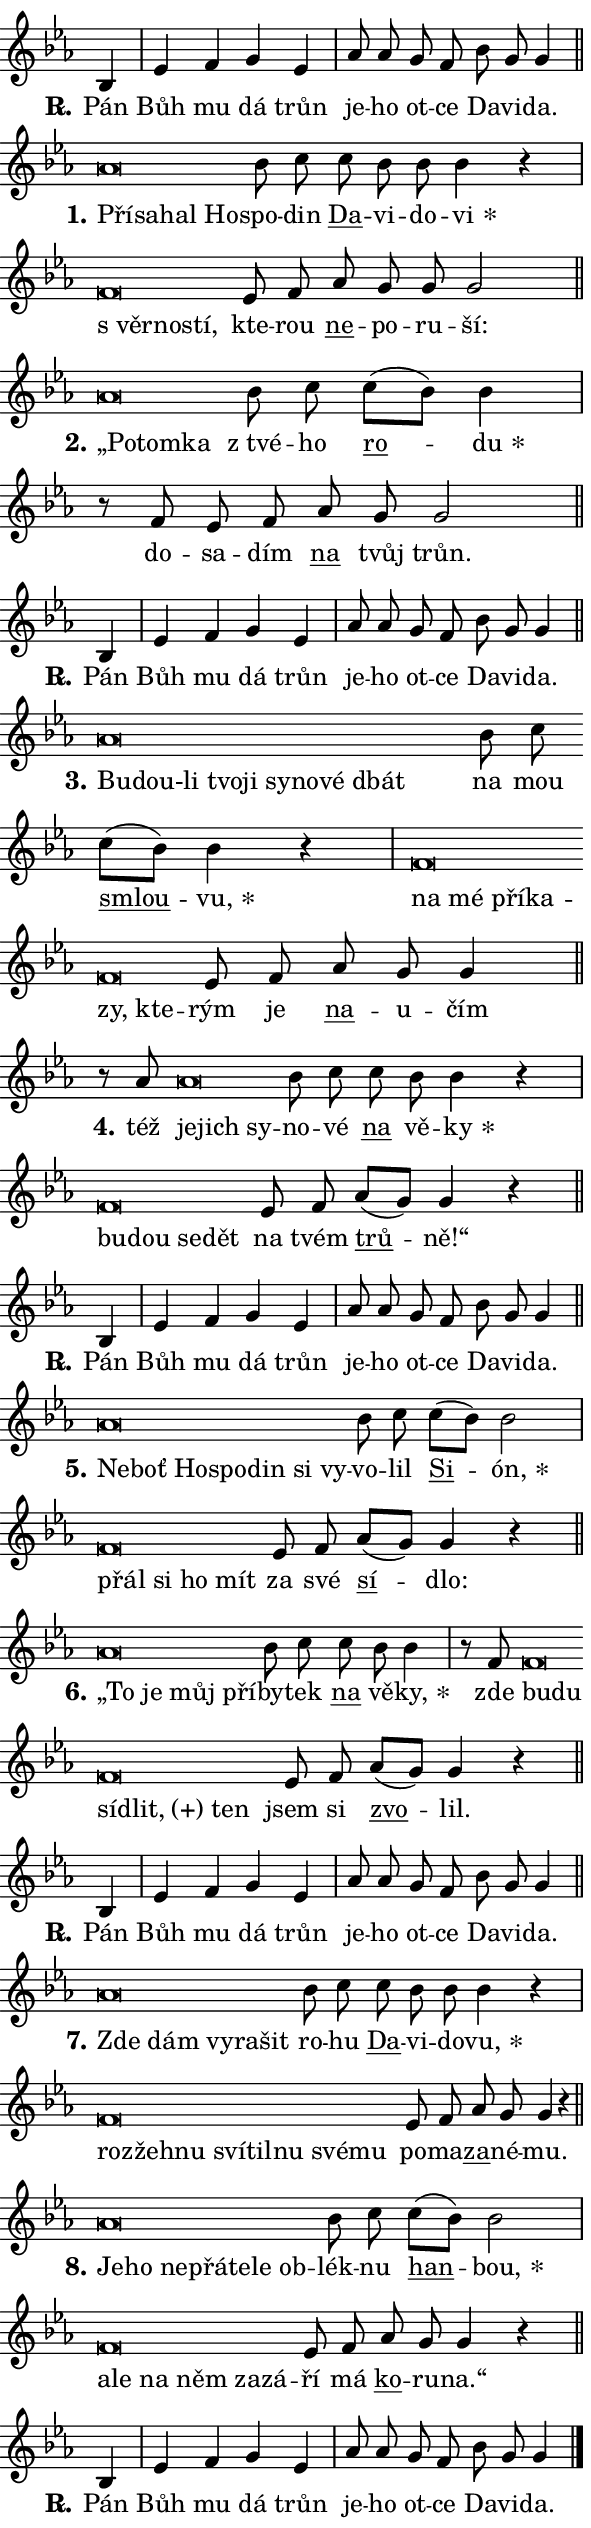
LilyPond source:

\version "2.24.0"
\header { tagline = "" }
\paper {
  indent = 0\cm
  top-margin = 0\cm
  right-margin = 0.13\cm % to fit lyric hyphens
  bottom-margin = 0\cm
  left-margin = 0\cm
  paper-width = 10\cm
  page-breaking = #ly:one-page-breaking
  system-system-spacing.basic-distance = #11
  score-system-spacing.basic-distance = #11
  ragged-last = ##f
}


%% Author: Thomas Morley
%% https://lists.gnu.org/archive/html/lilypond-user/2020-05/msg00002.html
#(define (line-position grob)
"Returns position of @var[grob} in current system:
   @code{'start}, if at first time-step
   @code{'end}, if at last time-step
   @code{'middle} otherwise
"
  (let* ((col (ly:item-get-column grob))
         (ln (ly:grob-object col 'left-neighbor))
         (rn (ly:grob-object col 'right-neighbor))
         (col-to-check-left (if (ly:grob? ln) ln col))
         (col-to-check-right (if (ly:grob? rn) rn col))
         (break-dir-left
           (and
             (ly:grob-property col-to-check-left 'non-musical #f)
             (ly:item-break-dir col-to-check-left)))
         (break-dir-right
           (and
             (ly:grob-property col-to-check-right 'non-musical #f)
             (ly:item-break-dir col-to-check-right))))
        (cond ((eqv? 1 break-dir-left) 'start)
              ((eqv? -1 break-dir-right) 'end)
              (else 'middle))))

#(define (tranparent-at-line-position vctor)
  (lambda (grob)
  "Relying on @code{line-position} select the relevant enry from @var{vctor}.
Used to determine transparency,"
    (case (line-position grob)
      ((end) (not (vector-ref vctor 0)))
      ((middle) (not (vector-ref vctor 1)))
      ((start) (not (vector-ref vctor 2))))))

noteHeadBreakVisibility =
#(define-music-function (break-visibility)(vector?)
"Makes @code{NoteHead}s transparent relying on @var{break-visibility}"
#{
  \override NoteHead.transparent =
    #(tranparent-at-line-position break-visibility)
#})

#(define delete-ledgers-for-transparent-note-heads
  (lambda (grob)
    "Reads whether a @code{NoteHead} is transparent.
If so this @code{NoteHead} is removed from @code{'note-heads} from
@var{grob}, which is supposed to be @code{LedgerLineSpanner}.
As a result ledgers are not printed for this @code{NoteHead}"
    (let* ((nhds-array (ly:grob-object grob 'note-heads))
           (nhds-list
             (if (ly:grob-array? nhds-array)
                 (ly:grob-array->list nhds-array)
                 '()))
           ;; Relies on the transparent-property being done before
           ;; Staff.LedgerLineSpanner.after-line-breaking is executed.
           ;; This is fragile ...
           (to-keep
             (remove
               (lambda (nhd)
                 (ly:grob-property nhd 'transparent #f))
               nhds-list)))
      ;; TODO find a better method to iterate over grob-arrays, similiar
      ;; to filter/remove etc for lists
      ;; For now rebuilt from scratch
      (set! (ly:grob-object grob 'note-heads)  '())
      (for-each
        (lambda (nhd)
          (ly:pointer-group-interface::add-grob grob 'note-heads nhd))
        to-keep))))

squashNotes = {
  \override NoteHead.X-extent = #'(-0.2 . 0.2)
  \override NoteHead.Y-extent = #'(-0.75 . 0)
  \override NoteHead.stencil =
    #(lambda (grob)
       (let ((pos (ly:grob-property grob 'staff-position)))
         (begin
           (if (< pos -7) (display "ERROR: Lower brevis then expected\n") (display ""))
           (if (<= pos -6) ly:text-interface::print ly:note-head::print))))
}
unSquashNotes = {
  \revert NoteHead.X-extent
  \revert NoteHead.Y-extent
  \revert NoteHead.stencil
}

hideNotes = \noteHeadBreakVisibility #begin-of-line-visible
unHideNotes = \noteHeadBreakVisibility #all-visible

% work-around for resetting accidentals
% https://lilypond.org/doc/v2.23/Documentation/notation/displaying-rhythms#unmetered-music
cadenzaMeasure = {
  \cadenzaOff
  \partial 1024 s1024
  \cadenzaOn
}

#(define-markup-command (accent layout props text) (markup?)
  "Underline accented syllable"
  (interpret-markup layout props
    #{\markup \override #'(offset . 4.3) \underline { #text }#}))

responsum = \markup \concat {
  "R" \hspace #-1.05 \path #0.1 #'((moveto 0 0.07) (lineto 0.9 0.8)) \hspace #0.05 "."
}

spaceSize = #0.6828661417322834 % exact space size for TeX Gyre Schola

\layout {
  \context {
    \Staff
    \remove "Time_signature_engraver"
    \override LedgerLineSpanner.after-line-breaking = #delete-ledgers-for-transparent-note-heads
  }
  \context {
    \Lyrics {
      \override LyricSpace.minimum-distance = \spaceSize
      \override LyricText.font-name = #"TeX Gyre Schola"
      \override LyricText.font-size = 1
      \override StanzaNumber.font-name = #"TeX Gyre Schola Bold"
      \override StanzaNumber.font-size = 1
    }
  }
  \context {
    \Score 
    \override NoteHead.text =
      #(lambda (grob) 
        (let ((pos (ly:grob-property grob 'staff-position)))
          #{\markup {
            \combine
              \halign #-0.55 \raise #(if (= pos -6) 0 0.5) \override #'(thickness . 2) \draw-line #'(3.2 . 0)
              \musicglyph "noteheads.sM1"
          }#}))
  }
}

% magnetic-lyrics.ily
%
%   written by
%     Jean Abou Samra <jean@abou-samra.fr>
%     Werner Lemberg <wl@gnu.org>
%
%   adapted by
%     Jiri Hon <jiri.hon@gmail.com>
%
% Version 2022-Apr-15

% https://www.mail-archive.com/lilypond-user@gnu.org/msg149350.html

#(define (Left_hyphen_pointer_engraver context)
   "Collect syllable-hyphen-syllable occurrences in lyrics and store
them in properties.  This engraver only looks to the left.  For
example, if the lyrics input is @code{foo -- bar}, it does the
following.

@itemize @bullet
@item
Set the @code{text} property of the @code{LyricHyphen} grob between
@q{foo} and @q{bar} to @code{foo}.

@item
Set the @code{left-hyphen} property of the @code{LyricText} grob with
text @q{foo} to the @code{LyricHyphen} grob between @q{foo} and
@q{bar}.
@end itemize

Use this auxiliary engraver in combination with the
@code{lyric-@/text::@/apply-@/magnetic-@/offset!} hook."
   (let ((hyphen #f)
         (text #f))
     (make-engraver
      (acknowledgers
       ((lyric-syllable-interface engraver grob source-engraver)
        (set! text grob)))
      (end-acknowledgers
       ((lyric-hyphen-interface engraver grob source-engraver)
        ;(when (not (grob::has-interface grob 'lyric-space-interface))
          (set! hyphen grob)));)
      ((stop-translation-timestep engraver)
       (when (and text hyphen)
         (ly:grob-set-object! text 'left-hyphen hyphen))
       (set! text #f)
       (set! hyphen #f)))))

#(define (lyric-text::apply-magnetic-offset! grob)
   "If the space between two syllables is less than the value in
property @code{LyricText@/.details@/.squash-threshold}, move the right
syllable to the left so that it gets concatenated with the left
syllable.

Use this function as a hook for
@code{LyricText@/.after-@/line-@/breaking} if the
@code{Left_@/hyphen_@/pointer_@/engraver} is active."
   (let ((hyphen (ly:grob-object grob 'left-hyphen #f)))
     (when hyphen
       (let ((left-text (ly:spanner-bound hyphen LEFT)))
         (when (grob::has-interface left-text 'lyric-syllable-interface)
           (let* ((common (ly:grob-common-refpoint grob left-text X))
                  (this-x-ext (ly:grob-extent grob common X))
                  (left-x-ext
                   (begin
                     ;; Trigger magnetism for left-text.
                     (ly:grob-property left-text 'after-line-breaking)
                     (ly:grob-extent left-text common X)))
                  ;; `delta` is the gap width between two syllables.
                  (delta (- (interval-start this-x-ext)
                            (interval-end left-x-ext)))
                  (details (ly:grob-property grob 'details))
                  (threshold (assoc-get 'squash-threshold details 0.2)))
             (when (< delta threshold)
               (let* (;; We have to manipulate the input text so that
                      ;; ligatures crossing syllable boundaries are not
                      ;; disabled.  For languages based on the Latin
                      ;; script this is essentially a beautification.
                      ;; However, for non-Western scripts it can be a
                      ;; necessity.
                      (lt (ly:grob-property left-text 'text))
                      (rt (ly:grob-property grob 'text))
                      (is-space (grob::has-interface hyphen 'lyric-space-interface))
                      (space (if is-space " " ""))
                      (extra-delta (if is-space spaceSize 0))
                      ;; Append new syllable.
                      (ltrt-space (if (and (string? lt) (string? rt))
                                (string-append lt space rt)
                                (make-concat-markup (list lt space rt))))
                      ;; Right-align `ltrt` to the right side.
                      (ltrt-space-markup (grob-interpret-markup
                               grob
                               (make-translate-markup
                                (cons (interval-length this-x-ext) 0)
                                (make-right-align-markup ltrt-space)))))
                 (begin
                   ;; Don't print `left-text`.
                   (ly:grob-set-property! left-text 'stencil #f)
                   ;; Set text and stencil (which holds all collected
                   ;; syllables so far) and shift it to the left.
                   (ly:grob-set-property! grob 'text ltrt-space)
                   (ly:grob-set-property! grob 'stencil ltrt-space-markup)
                   (ly:grob-translate-axis! grob (- (- delta extra-delta)) X))))))))))


#(define (lyric-hyphen::displace-bounds-first grob)
   ;; Make very sure this callback isn't triggered too early.
   (let ((left (ly:spanner-bound grob LEFT))
         (right (ly:spanner-bound grob RIGHT)))
     (ly:grob-property left 'after-line-breaking)
     (ly:grob-property right 'after-line-breaking)
     (ly:lyric-hyphen::print grob)))

squashThreshold = #0.4

\layout {
  \context {
    \Lyrics
    \consists #Left_hyphen_pointer_engraver
    \override LyricText.after-line-breaking =
      #lyric-text::apply-magnetic-offset!
    \override LyricHyphen.stencil = #lyric-hyphen::displace-bounds-first
    \override LyricText.details.squash-threshold = \squashThreshold
    \override LyricHyphen.minimum-distance = 0
    \override LyricHyphen.minimum-length = \squashThreshold
  }
}

squashText = \override LyricText.details.squash-threshold = 9999
unSquashText = \override LyricText.details.squash-threshold = \squashThreshold

leftText = \override LyricText.self-alignment-X = #LEFT
unLeftText = \revert LyricText.self-alignment-X

starOffset = #(lambda (grob) 
                (let ((x_offset (ly:self-alignment-interface::aligned-on-x-parent grob)))
                  (if (= x_offset 0) 0 (+ x_offset 1.2))))

star = #(define-music-function (syllable)(string?)
"Append star separator at the end of a syllable"
#{
  \once \override LyricText.X-offset = #starOffset
  \lyricmode { \markup {
    #syllable
    \override #'((font-name . "TeX Gyre Schola Bold")) \hspace #0.2 \lower #0.65 \larger "*"
  } }
#})

starAccent = #(define-music-function (syllable)(string?)
"Append star separator at the end of a syllable and make accent"
#{
  \once \override LyricText.X-offset = #starOffset
  \lyricmode { \markup {
    \accent #syllable
    \override #'((font-name . "TeX Gyre Schola Bold")) \hspace #0.2 \lower #0.65 \larger "*"
  } }
#})

breath = #(define-music-function (syllable)(string?)
"Append breathing indicator at the end of a syllable"
#{
  \lyricmode { \markup { #syllable "+" } }
#})

optionalBreath = #(define-music-function (syllable)(string?)
"Append optional breathing indicator at the end of a syllable"
#{
  \lyricmode { \markup { #syllable "(+)" } }
#})


\score {
    <<
        \new Voice = "melody" { \cadenzaOn \key es \major \relative { bes4 \cadenzaMeasure \bar "|" es f g es \cadenzaMeasure \bar "|" as8 as g f bes g g4 \cadenzaMeasure \bar "||" \break } }
        \new Lyrics \lyricsto "melody" { \lyricmode { \set stanza = \responsum
Pán Bůh mu dá trůn je -- ho ot -- ce Da -- vi -- da. } }
    >>
    \layout {}
}

\score {
    <<
        \new Voice = "melody" { \cadenzaOn \key es \major \relative { \squashNotes as'\breve*1/16 \hideNotes \breve*1/16 \bar "" \breve*1/16 \breve*1/16 \bar "" \unHideNotes \unSquashNotes bes8 c \bar "" c bes bes bes4 r \cadenzaMeasure \bar "|" \squashNotes f\breve*1/16 \hideNotes \breve*1/16 \breve*1/16 \bar "" \unHideNotes \unSquashNotes es8 f \bar "" as g g g2 \cadenzaMeasure \bar "||" \break } }
        \new Lyrics \lyricsto "melody" { \lyricmode { \set stanza = "1."
\leftText Pří -- \squashText sa -- hal Ho -- \unLeftText \unSquashText spo -- din \markup \accent Da -- vi -- do -- \star vi \leftText "s věr" -- \squashText no -- stí, \unLeftText \unSquashText kte -- rou \markup \accent ne -- po -- ru -- ší: } }
    >>
    \layout {}
}

\score {
    <<
        \new Voice = "melody" { \cadenzaOn \key es \major \relative { \squashNotes as'\breve*1/16 \hideNotes \breve*1/16 \breve*1/16 \bar "" \unHideNotes \unSquashNotes bes8 c \bar "" c[( bes)] bes4 \cadenzaMeasure \bar "|" r8 f es8 f \bar "" as g g2 \cadenzaMeasure \bar "||" \break } }
        \new Lyrics \lyricsto "melody" { \lyricmode { \set stanza = "2."
\leftText „Po -- \squashText tom -- ka \unLeftText \unSquashText "z tvé" -- ho \markup \accent ro -- \star du do -- sa -- dím \markup \accent na tvůj trůn. } }
    >>
    \layout {}
}

\score {
    <<
        \new Voice = "melody" { \cadenzaOn \key es \major \relative { bes4 \cadenzaMeasure \bar "|" es f g es \cadenzaMeasure \bar "|" as8 as g f bes g g4 \cadenzaMeasure \bar "||" \break } }
        \new Lyrics \lyricsto "melody" { \lyricmode { \set stanza = \responsum
Pán Bůh mu dá trůn je -- ho ot -- ce Da -- vi -- da. } }
    >>
    \layout {}
}

\score {
    <<
        \new Voice = "melody" { \cadenzaOn \key es \major \relative { \squashNotes as'\breve*1/16 \hideNotes \breve*1/16 \bar "" \breve*1/16 \bar "" \breve*1/16 \bar "" \breve*1/16 \bar "" \breve*1/16 \bar "" \breve*1/16 \breve*1/16 \bar "" \unHideNotes \unSquashNotes bes8 c \bar "" c[( bes)] bes4 r \cadenzaMeasure \bar "|" \squashNotes f\breve*1/16 \hideNotes \breve*1/16 \bar "" \breve*1/16 \bar "" \breve*1/16 \bar "" \breve*1/16 \breve*1/16 \bar "" \unHideNotes \unSquashNotes es8 f \bar "" as g g4 \cadenzaMeasure \bar "||" \break } }
        \new Lyrics \lyricsto "melody" { \lyricmode { \set stanza = "3."
\leftText Bu -- \squashText dou-li tvo -- ji sy -- no -- vé dbát \unLeftText \unSquashText na mou \markup \accent smlou -- \star vu, \leftText na \squashText mé pří -- ka -- zy, kte -- \unLeftText \unSquashText rým je \markup \accent na -- u -- čím } }
    >>
    \layout {}
}

\score {
    <<
        \new Voice = "melody" { \cadenzaOn \key es \major \relative { r8 as'8 \squashNotes as\breve*1/16 \hideNotes \breve*1/16 \breve*1/16 \bar "" \unHideNotes \unSquashNotes bes8 c \bar "" c bes bes4 r \cadenzaMeasure \bar "|" \squashNotes f\breve*1/16 \hideNotes \breve*1/16 \bar "" \breve*1/16 \breve*1/16 \bar "" \unHideNotes \unSquashNotes es8 f \bar "" as[( g)] g4 r \cadenzaMeasure \bar "||" \break } }
        \new Lyrics \lyricsto "melody" { \lyricmode { \set stanza = "4."
též \leftText je -- \squashText jich sy -- \unLeftText \unSquashText no -- vé \markup \accent na vě -- \star ky \leftText bu -- \squashText dou se -- dět \unLeftText \unSquashText na tvém \markup \accent trů -- ně!“ } }
    >>
    \layout {}
}

\score {
    <<
        \new Voice = "melody" { \cadenzaOn \key es \major \relative { bes4 \cadenzaMeasure \bar "|" es f g es \cadenzaMeasure \bar "|" as8 as g f bes g g4 \cadenzaMeasure \bar "||" \break } }
        \new Lyrics \lyricsto "melody" { \lyricmode { \set stanza = \responsum
Pán Bůh mu dá trůn je -- ho ot -- ce Da -- vi -- da. } }
    >>
    \layout {}
}

\score {
    <<
        \new Voice = "melody" { \cadenzaOn \key es \major \relative { \squashNotes as'\breve*1/16 \hideNotes \breve*1/16 \bar "" \breve*1/16 \bar "" \breve*1/16 \bar "" \breve*1/16 \bar "" \breve*1/16 \breve*1/16 \bar "" \unHideNotes \unSquashNotes bes8 c \bar "" c[( bes)] bes2 \cadenzaMeasure \bar "|" \squashNotes f\breve*1/16 \hideNotes \breve*1/16 \bar "" \breve*1/16 \breve*1/16 \bar "" \unHideNotes \unSquashNotes es8 f \bar "" as[( g)] g4 r \cadenzaMeasure \bar "||" \break } }
        \new Lyrics \lyricsto "melody" { \lyricmode { \set stanza = "5."
\leftText Ne -- \squashText boť Ho -- spo -- din si vy -- \unLeftText \unSquashText vo -- lil \markup \accent Si -- \star ón, \leftText přál \squashText si ho mít \unLeftText \unSquashText za své \markup \accent sí -- dlo: } }
    >>
    \layout {}
}

\score {
    <<
        \new Voice = "melody" { \cadenzaOn \key es \major \relative { \squashNotes as'\breve*1/16 \hideNotes \breve*1/16 \bar "" \breve*1/16 \breve*1/16 \bar "" \unHideNotes \unSquashNotes bes8 c \bar "" c bes bes4 \cadenzaMeasure \bar "|" r8 f8 \squashNotes f\breve*1/16 \hideNotes \breve*1/16 \bar "" \breve*1/16 \bar "" \breve*1/16 \breve*1/16 \bar "" \unHideNotes \unSquashNotes es8 f \bar "" as[( g)] g4 r \cadenzaMeasure \bar "||" \break } }
        \new Lyrics \lyricsto "melody" { \lyricmode { \set stanza = "6."
\leftText „To \squashText je můj pří -- \unLeftText \unSquashText by -- tek \markup \accent na vě -- \star ky, zde \leftText bu -- \squashText du sí -- \optionalBreath dlit, ten \unLeftText \unSquashText jsem si \markup \accent zvo -- lil. } }
    >>
    \layout {}
}

\score {
    <<
        \new Voice = "melody" { \cadenzaOn \key es \major \relative { bes4 \cadenzaMeasure \bar "|" es f g es \cadenzaMeasure \bar "|" as8 as g f bes g g4 \cadenzaMeasure \bar "||" \break } }
        \new Lyrics \lyricsto "melody" { \lyricmode { \set stanza = \responsum
Pán Bůh mu dá trůn je -- ho ot -- ce Da -- vi -- da. } }
    >>
    \layout {}
}

\score {
    <<
        \new Voice = "melody" { \cadenzaOn \key es \major \relative { \squashNotes as'\breve*1/16 \hideNotes \breve*1/16 \bar "" \breve*1/16 \bar "" \breve*1/16 \breve*1/16 \bar "" \unHideNotes \unSquashNotes bes8 c \bar "" c bes bes bes4 r \cadenzaMeasure \bar "|" \squashNotes f\breve*1/16 \hideNotes \breve*1/16 \bar "" \breve*1/16 \bar "" \breve*1/16 \bar "" \breve*1/16 \bar "" \breve*1/16 \bar "" \breve*1/16 \breve*1/16 \bar "" \unHideNotes \unSquashNotes es8 f \bar "" as g g4 r \cadenzaMeasure \bar "||" \break } }
        \new Lyrics \lyricsto "melody" { \lyricmode { \set stanza = "7."
\leftText Zde \squashText dám vy -- ra -- šit \unLeftText \unSquashText ro -- hu \markup \accent Da -- vi -- do -- \star vu, \leftText roz -- \squashText žeh -- nu sví -- til -- nu své -- mu \unLeftText \unSquashText po -- ma -- \markup \accent za -- né -- mu. } }
    >>
    \layout {}
}

\score {
    <<
        \new Voice = "melody" { \cadenzaOn \key es \major \relative { \squashNotes as'\breve*1/16 \hideNotes \breve*1/16 \bar "" \breve*1/16 \bar "" \breve*1/16 \bar "" \breve*1/16 \bar "" \breve*1/16 \breve*1/16 \bar "" \unHideNotes \unSquashNotes bes8 c \bar "" c[( bes)] bes2 \cadenzaMeasure \bar "|" \squashNotes f\breve*1/16 \hideNotes \breve*1/16 \bar "" \breve*1/16 \bar "" \breve*1/16 \bar "" \breve*1/16 \breve*1/16 \bar "" \unHideNotes \unSquashNotes es8 f \bar "" as g g4 r \cadenzaMeasure \bar "||" \break } }
        \new Lyrics \lyricsto "melody" { \lyricmode { \set stanza = "8."
\leftText Je -- \squashText ho ne -- přá -- te -- le ob -- \unLeftText \unSquashText lék -- nu \markup \accent han -- \star bou, \leftText a -- \squashText le na něm za -- zá -- \unLeftText \unSquashText ří má \markup \accent ko -- ru -- na.“ } }
    >>
    \layout {}
}

\score {
    <<
        \new Voice = "melody" { \cadenzaOn \key es \major \relative { bes4 \cadenzaMeasure \bar "|" es f g es \cadenzaMeasure \bar "|" as8 as g f bes g g4 \cadenzaMeasure \bar "||" \break } \bar "|." }
        \new Lyrics \lyricsto "melody" { \lyricmode { \set stanza = \responsum
Pán Bůh mu dá trůn je -- ho ot -- ce Da -- vi -- da. } }
    >>
    \layout {}
}
